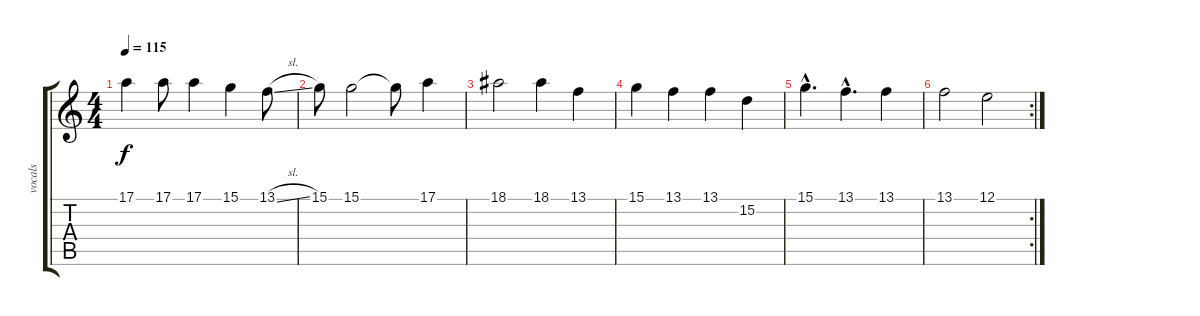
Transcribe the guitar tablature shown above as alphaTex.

\track ("vocals" "vocals") {instrument clarinet}
\staff {score tabs}
\tuning (E4 B3 G3 D3 A2 E2) {hide}
\ts (4 4)
\tempo 115
\clef g2
\ks c
17.1.4{dy f} 17.1.8 17.1.4 15.1.4 13.1{sl}.8 |
15.1.8 15.1.2 15.1{t}.8 17.1.4 |
18.1.2 18.1.4 13.1.4 |
15.1.4 13.1.4 13.1.4 15.2.4 |
15.1{hac}.4{d} 13.1{hac}.4{d} 13.1.4 |
\rc 2
13.1.2 12.1.2
